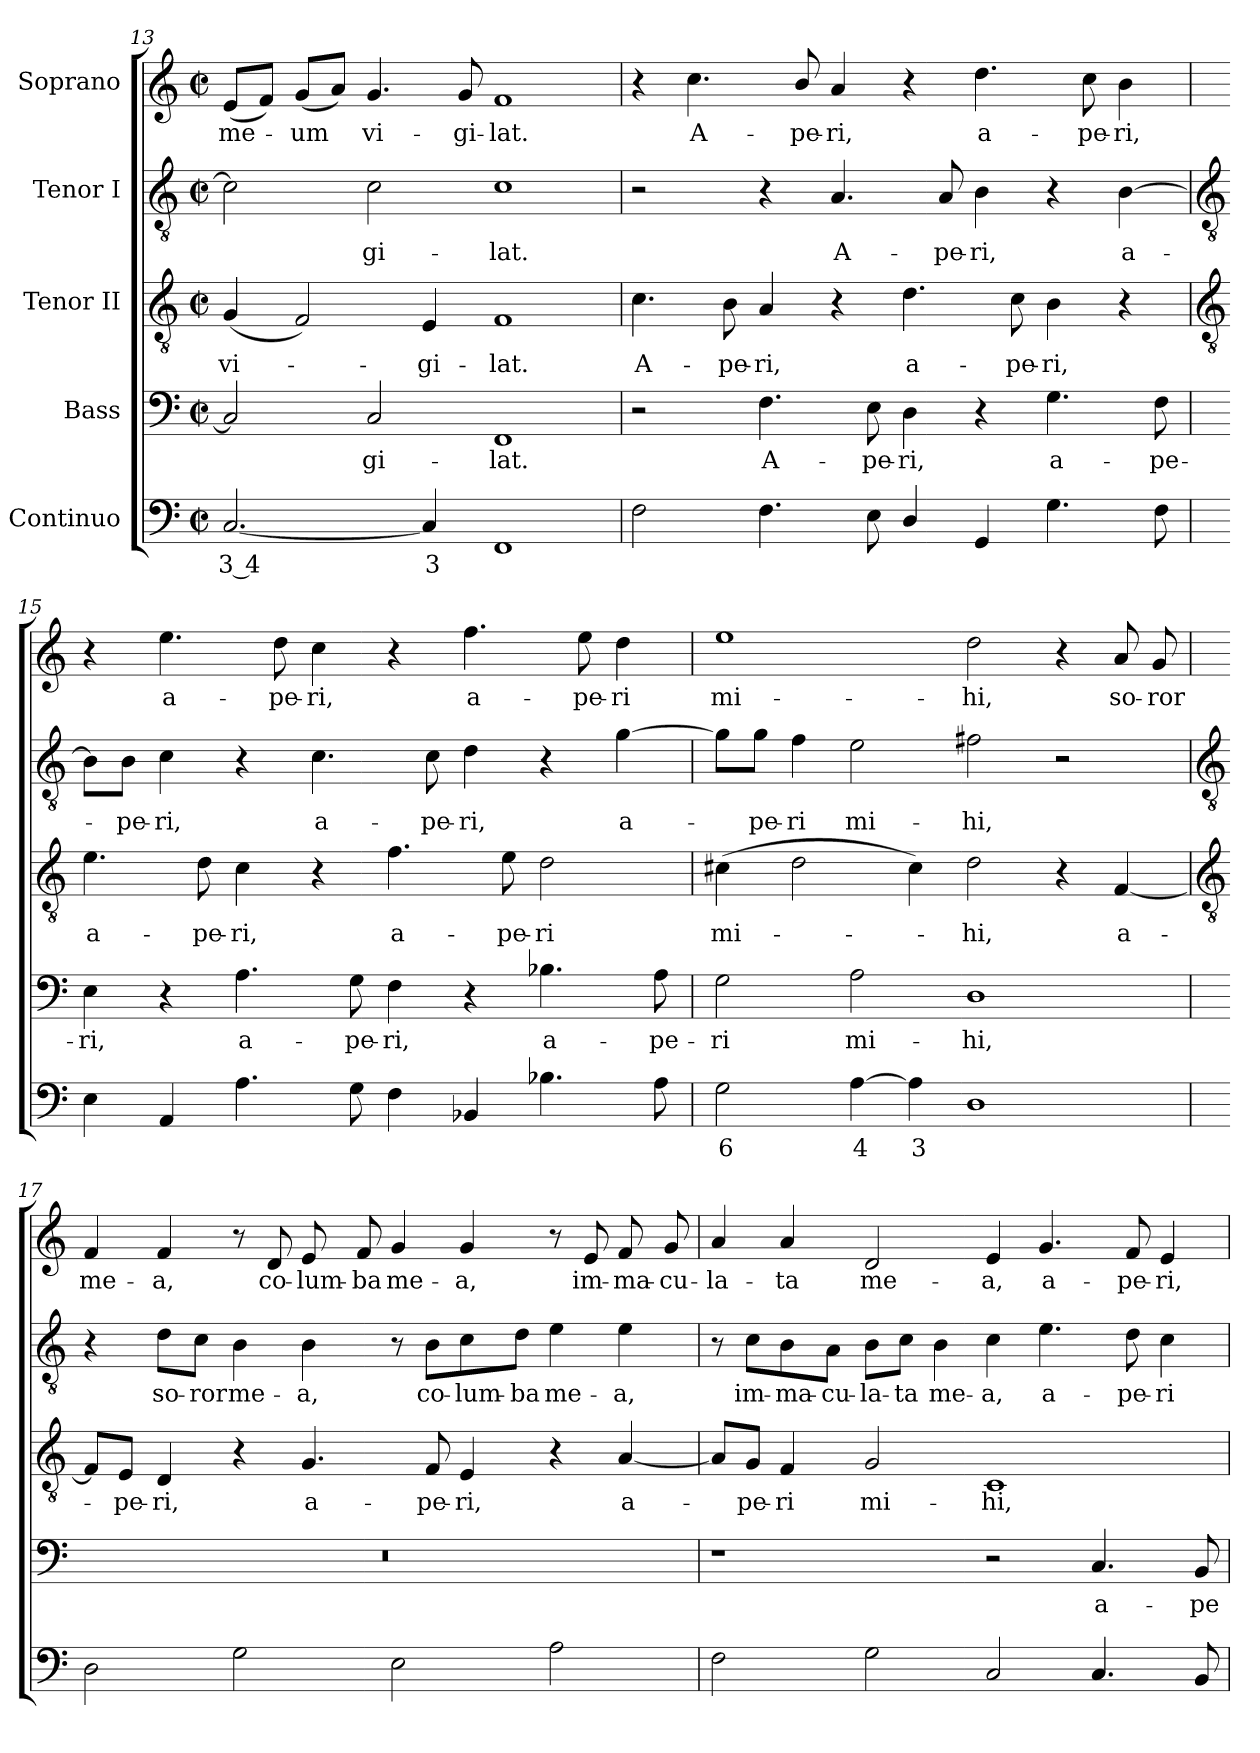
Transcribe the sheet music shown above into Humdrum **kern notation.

**kern	**text	**kern	**text	**kern	**text	**kern	**text	**kern	**text
*part5	*part5	*part4	*part4	*part3	*part3	*part2	*part2	*part1	*part1
*staff5	*staff5	*staff4	*staff4	*staff3	*staff3	*staff2	*staff2	*staff1	*staff1
*I"Continuo	*	*I"Bass	*	*I"Tenor II	*	*I"Tenor I	*	*I"Soprano	*
*clefF4	*	*clefF4	*	*clefGv2	*	*clefGv2	*	*clefG2	*
*k[]	*	*k[]	*	*k[]	*	*k[]	*	*k[]	*
*C:	*	*C:	*	*C:	*	*C:	*	*C:	*
*M4/2	*	*M4/2	*	*M4/2	*	*M4/2	*	*M4/2	*
*met(c|)	*	*met(c|)	*	*met(c|)	*	*met(c|)	*	*met(c|)	*
=13	=13	=13	=13	=13	=13	=13	=13	=13	=13
!	!LO:LY:b	!	!	!	!LO:LY:b	!	!	!	!LO:LY:b
[2.C	3 4	2C]	.	(<4G	vi-	2c]	.	(<8eL	me-
.	.	.	.	.	.	.	.	8fJ)	.
!	!	!	!	!	!	!	!	!	!LO:LY:b
.	.	.	.	2F)	.	.	.	(<8gL	um
.	.	.	.	.	.	.	.	8aJ)	.
!	!	!	!LO:LY:b	!	!	!	!LO:LY:b	!	!LO:LY:b
.	.	2C	gi-	.	.	2c	gi-	4.g	vi-
!	!LO:LY:b	!	!	!	!LO:LY:b	!	!	!	!
4C]	3	.	.	4E	gi-	.	.	.	.
!	!	!	!	!	!	!	!	!	!LO:LY:b
.	.	.	.	.	.	.	.	8g	-gi-
!	!	!	!LO:LY:b	!	!LO:LY:b	!	!LO:LY:b	!	!LO:LY:b
1FF	.	1FF	-lat.	1F	-lat.	1c	-lat.	1f	-lat.
=14	=14	=14	=14	=14	=14	=14	=14	=14	=14
!	!	!	!	!	!LO:LY:b	!	!	!	!
2F	.	2r	.	4.c	A-	2r	.	4r	.
!	!	!	!	!	!	!	!	!	!LO:LY:b
.	.	.	.	.	.	.	.	4.cc	A-
!	!	!	!	!	!LO:LY:b	!	!	!	!
.	.	.	.	8B	-pe-	.	.	.	.
!	!	!	!LO:LY:b	!	!LO:LY:b	!	!	!	!
4.F	.	4.F	A-	4A	-ri,	4r	.	.	.
!	!	!	!	!	!	!	!	!	!LO:LY:b
.	.	.	.	.	.	.	.	8b/	-pe-
!	!	!	!	!	!	!	!LO:LY:b	!	!LO:LY:b
.	.	.	.	4r	.	4.A	A-	4a	-ri,
!	!	!	!LO:LY:b	!	!	!	!	!	!
8E	.	8E	-pe-	.	.	.	.	.	.
!	!	!	!LO:LY:b	!	!LO:LY:b	!	!	!	!
4D/	.	4D	-ri,	4.d	a-	.	.	4r	.
!	!	!	!	!	!	!	!LO:LY:b	!	!
.	.	.	.	.	.	8A	-pe-	.	.
!	!	!	!	!	!	!	!LO:LY:b	!	!LO:LY:b
4GG	.	4r	.	.	.	4B	-ri,	4.dd	a-
!	!	!	!	!	!LO:LY:b	!	!	!	!
.	.	.	.	8c	-pe-	.	.	.	.
!	!	!	!LO:LY:b	!	!LO:LY:b	!	!	!	!
4.G	.	4.G	a-	4B	-ri,	4r	.	.	.
!	!	!	!	!	!	!	!	!	!LO:LY:b
.	.	.	.	.	.	.	.	8cc	-pe-
!	!	!	!	!	!	!	!LO:LY:b	!	!LO:LY:b
.	.	.	.	4r	.	[4B	a-	4b	-ri,
!	!	!	!LO:LY:b	!	!	!	!	!	!
8F	.	8F	-pe-	.	.	.	.	.	.
!!LO:LB:g=z
=15	=15	=15	=15	=15	=15	=15	=15	=15	=15
*	*	*	*	*clefGv2	*	*clefGv2	*	*	*
!	!	!	!LO:LY:b	!	!LO:LY:b	!	!	!	!
4E	.	4E	-ri,	4.e	a-	8B\L]	.	4r	.
!	!	!	!	!	!	!	!LO:LY:b	!	!
.	.	.	.	.	.	8B\J	pe-	.	.
!	!	!	!	!	!	!	!LO:LY:b	!	!LO:LY:b
4AA	.	4r	.	.	.	4c	-ri,	4.ee	a-
!	!	!	!	!	!LO:LY:b	!	!	!	!
.	.	.	.	8d	-pe-	.	.	.	.
!	!	!	!LO:LY:b	!	!LO:LY:b	!	!	!	!
4.A	.	4.A	a-	4c	-ri,	4r	.	.	.
!	!	!	!	!	!	!	!	!	!LO:LY:b
.	.	.	.	.	.	.	.	8dd	-pe-
!	!	!	!	!	!	!	!LO:LY:b	!	!LO:LY:b
.	.	.	.	4r	.	4.c	a-	4cc	-ri,
!	!	!	!LO:LY:b	!	!	!	!	!	!
8G	.	8G	-pe-	.	.	.	.	.	.
!	!	!	!LO:LY:b	!	!LO:LY:b	!	!	!	!
4F	.	4F	-ri,	4.f	a-	.	.	4r	.
!	!	!	!	!	!	!	!LO:LY:b	!	!
.	.	.	.	.	.	8c	-pe-	.	.
!	!	!	!	!	!	!	!LO:LY:b	!	!LO:LY:b
4BB-X	.	4r	.	.	.	4d	-ri,	4.ff	a-
!	!	!	!	!	!LO:LY:b	!	!	!	!
.	.	.	.	8e	-pe-	.	.	.	.
!	!	!	!LO:LY:b	!	!LO:LY:b	!	!	!	!
4.B-X	.	4.B-X	a-	2d	-ri	4r	.	.	.
!	!	!	!	!	!	!	!	!	!LO:LY:b
.	.	.	.	.	.	.	.	8ee	-pe-
!	!	!	!	!	!	!	!LO:LY:b	!	!LO:LY:b
.	.	.	.	.	.	[4g	a-	4dd	-ri
!	!	!	!LO:LY:b	!	!	!	!	!	!
8A	.	8A	-pe-	.	.	.	.	.	.
=16	=16	=16	=16	=16	=16	=16	=16	=16	=16
!	!LO:LY:b	!	!LO:LY:b	!	!LO:LY:b	!	!	!	!LO:LY:b
2G	6	2G	-ri	(>4c#X	mi-	8g\L]	.	1ee	mi-
!	!	!	!	!	!	!	!LO:LY:b	!	!
.	.	.	.	.	.	8g\J	pe-	.	.
!	!	!	!	!	!	!	!LO:LY:b	!	!
.	.	.	.	2d	.	4f	-ri	.	.
!	!LO:LY:b	!	!LO:LY:b	!	!	!	!LO:LY:b	!	!
[4A	4	2A	mi-	.	.	2e	mi-	.	.
!	!LO:LY:b	!	!	!	!	!	!	!	!
4A]	3	.	.	4c#)	.	.	.	.	.
!	!	!	!LO:LY:b	!	!LO:LY:b	!	!LO:LY:b	!	!LO:LY:b
1D	.	1D	-hi,	2d	hi,	2f#X	-hi,	2dd	-hi,
.	.	.	.	4r	.	2r	.	4r	.
!	!	!	!	!	!LO:LY:b	!	!	!	!LO:LY:b
.	.	.	.	[4F	a-	.	.	8a	so-
!	!	!	!	!	!	!	!	!	!LO:LY:b
.	.	.	.	.	.	.	.	8g	-ror
!!LO:LB:g=z
=17	=17	=17	=17	=17	=17	=17	=17	=17	=17
*	*	*	*	*clefGv2	*	*clefGv2	*	*	*
!	!	!	!	!	!	!	!	!	!LO:LY:b
2D	.	0r	.	8F/L]	.	4r	.	4f	me-
!	!	!	!	!	!LO:LY:b	!	!	!	!
.	.	.	.	8E/J	pe-	.	.	.	.
!	!	!	!	!	!LO:LY:b	!	!LO:LY:b	!	!LO:LY:b
.	.	.	.	4D	-ri,	8d\L	so-	4f	-a,
!	!	!	!	!	!	!	!LO:LY:b	!	!
.	.	.	.	.	.	8c\J	-ror	.	.
!	!	!	!	!	!	!	!LO:LY:b	!	!
2G	.	.	.	4r	.	4B	me-	8r	.
!	!	!	!	!	!	!	!	!	!LO:LY:b
.	.	.	.	.	.	.	.	8d	co-
!	!	!	!	!	!LO:LY:b	!	!LO:LY:b	!	!LO:LY:b
.	.	.	.	4.G	a-	4B	-a,	8e	-lum-
!	!	!	!	!	!	!	!	!	!LO:LY:b
.	.	.	.	.	.	.	.	8f	-ba
!	!	!	!	!	!	!	!	!	!LO:LY:b
2E	.	.	.	.	.	8r	.	4g	me-
!	!	!	!	!	!LO:LY:b	!	!LO:LY:b	!	!
.	.	.	.	8F	-pe-	8B\L	co-	.	.
!	!	!	!	!	!LO:LY:b	!	!LO:LY:b	!	!LO:LY:b
.	.	.	.	4E	-ri,	8c\	-lum-	4g	-a,
!	!	!	!	!	!	!	!LO:LY:b	!	!
.	.	.	.	.	.	8d\J	-ba	.	.
!	!	!	!	!	!	!	!LO:LY:b	!	!
2A	.	.	.	4r	.	4e	me-	8r	.
!	!	!	!	!	!	!	!	!	!LO:LY:b
.	.	.	.	.	.	.	.	8e	im-
!	!	!	!	!	!LO:LY:b	!	!LO:LY:b	!	!LO:LY:b
.	.	.	.	[4A	a-	4e	-a,	8f	-ma-
!	!	!	!	!	!	!	!	!	!LO:LY:b
.	.	.	.	.	.	.	.	8g	-cu-
=18	=18	=18	=18	=18	=18	=18	=18	=18	=18
!	!	!	!	!	!	!	!	!	!LO:LY:b
2F	.	1r	.	8A/L]	.	8r	.	4a	-la-
!	!	!	!	!	!LO:LY:b	!	!LO:LY:b	!	!
.	.	.	.	8G/J	pe-	8c\L	im-	.	.
!	!	!	!	!	!LO:LY:b	!	!LO:LY:b	!	!LO:LY:b
.	.	.	.	4F	-ri	8B\	-ma-	4a	-ta
!	!	!	!	!	!	!	!LO:LY:b	!	!
.	.	.	.	.	.	8A\J	-cu-	.	.
!	!	!	!	!	!LO:LY:b	!	!LO:LY:b	!	!LO:LY:b
2G	.	.	.	2G	mi-	8B\L	-la-	2d	me-
!	!	!	!	!	!	!	!LO:LY:b	!	!
.	.	.	.	.	.	8c\J	-ta	.	.
!	!	!	!	!	!	!	!LO:LY:b	!	!
.	.	.	.	.	.	4B	me-	.	.
!	!	!	!	!	!LO:LY:b	!	!LO:LY:b	!	!LO:LY:b
2C	.	2r	.	1C	-hi,	4c	-a,	4e	-a,
!	!	!	!	!	!	!	!LO:LY:b	!	!LO:LY:b
.	.	.	.	.	.	4.e	a-	4.g	a-
!	!	!	!LO:LY:b	!	!	!	!	!	!
4.C	.	4.C/	a-	.	.	.	.	.	.
!	!	!	!	!	!	!	!LO:LY:b	!	!LO:LY:b
.	.	.	.	.	.	8d	-pe-	8f	-pe-
!	!	!	!	!	!	!	!LO:LY:b	!	!LO:LY:b
.	.	.	.	.	.	4c	-ri	4e	-ri,
!	!	!	!LO:LY:b	!	!	!	!	!	!
8BB	.	8BB	-pe-	.	.	.	.	.	.
=	=	=	=	=	=	=	=	=	=
*-	*-	*-	*-	*-	*-	*-	*-	*-	*-
